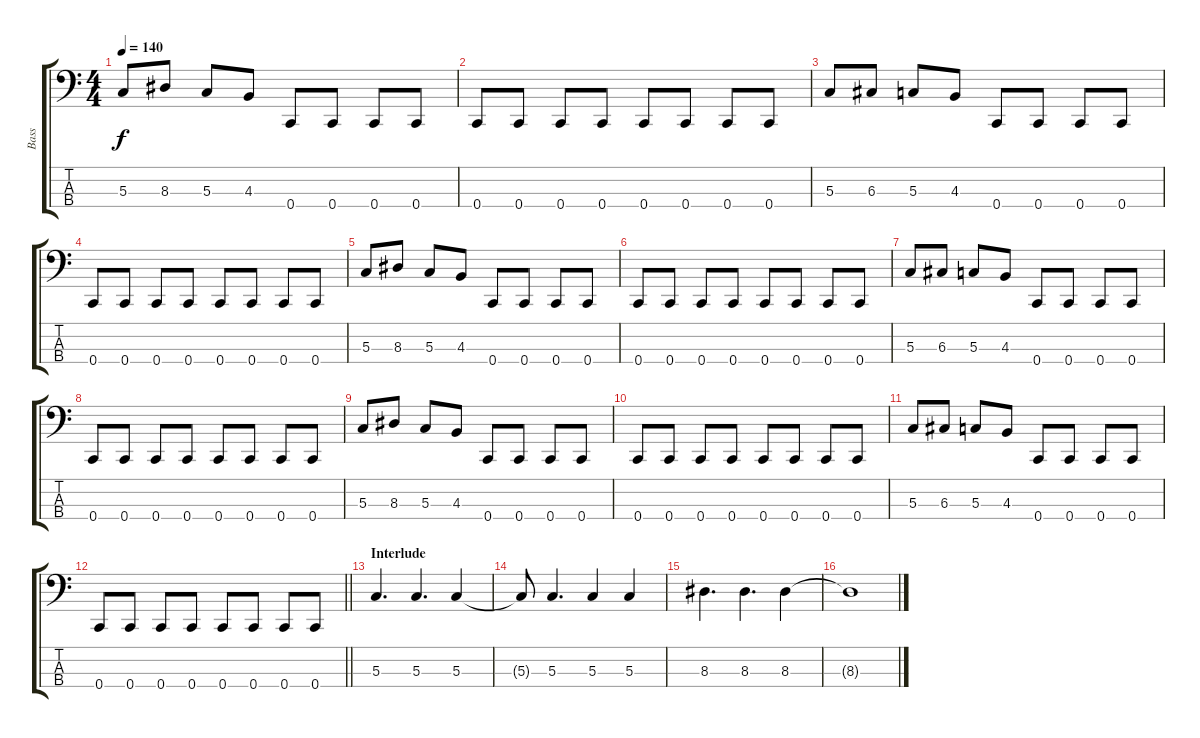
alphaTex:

\track ("Bass" "Bass") {instrument electricbassfinger}
\staff {score tabs}
\tuning (F2 C2 G1 C1) {hide}
\ts (4 4)
\tempo 140
\clef f4
\ks c
5.3.8{dy f} 8.3.8 5.3.8 4.3.8 0.4.8 0.4.8 0.4.8 0.4.8 |
0.4.8 0.4.8 0.4.8 0.4.8 0.4.8 0.4.8 0.4.8 0.4.8 |
5.3.8 6.3.8 5.3.8 4.3.8 0.4.8 0.4.8 0.4.8 0.4.8 |
0.4.8 0.4.8 0.4.8 0.4.8 0.4.8 0.4.8 0.4.8 0.4.8 |
5.3.8 8.3.8 5.3.8 4.3.8 0.4.8 0.4.8 0.4.8 0.4.8 |
0.4.8 0.4.8 0.4.8 0.4.8 0.4.8 0.4.8 0.4.8 0.4.8 |
5.3.8 6.3.8 5.3.8 4.3.8 0.4.8 0.4.8 0.4.8 0.4.8 |
0.4.8 0.4.8 0.4.8 0.4.8 0.4.8 0.4.8 0.4.8 0.4.8 |
5.3.8 8.3.8 5.3.8 4.3.8 0.4.8 0.4.8 0.4.8 0.4.8 |
0.4.8 0.4.8 0.4.8 0.4.8 0.4.8 0.4.8 0.4.8 0.4.8 |
5.3.8 6.3.8 5.3.8 4.3.8 0.4.8 0.4.8 0.4.8 0.4.8 |
\barLineRight lightlight
0.4.8 0.4.8 0.4.8 0.4.8 0.4.8 0.4.8 0.4.8 0.4.8 |
\section ("" "Interlude")
5.3.4{d} 5.3.4{d} 5.3.4 |
5.3{t}.8 5.3.4{d} 5.3.4 5.3.4 |
8.3.4{d} 8.3.4{d} 8.3.4 |
8.3{t}.1
